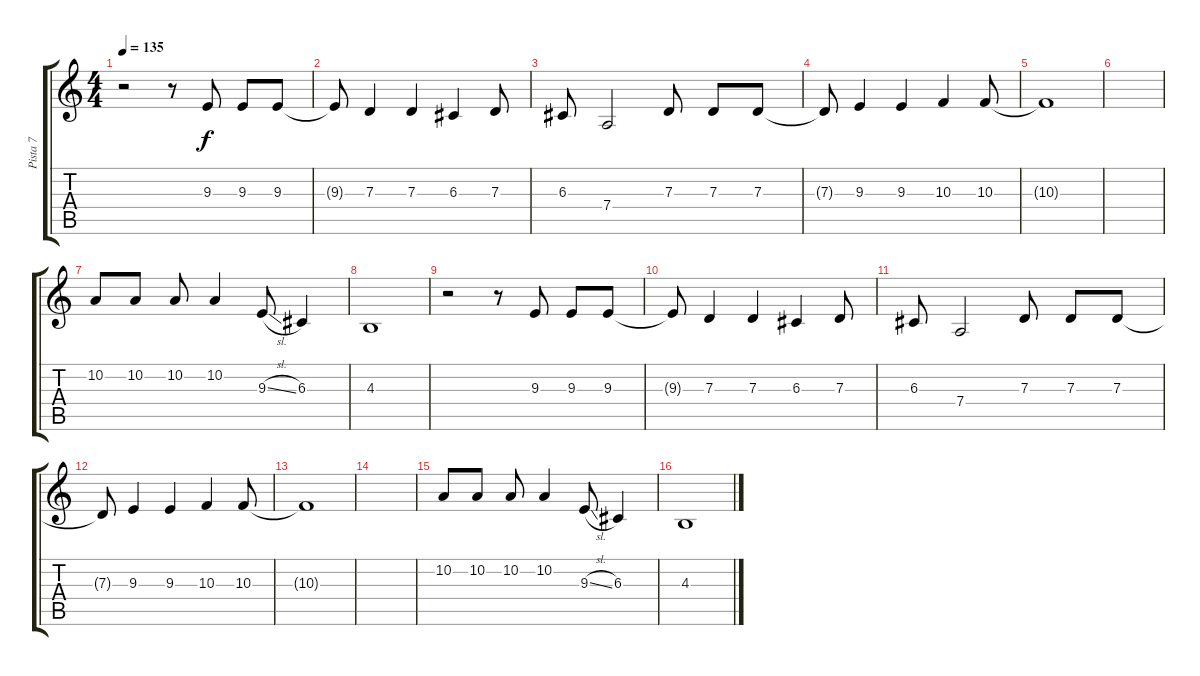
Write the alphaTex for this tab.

\track ("Pista 7" "Pista 7") {instrument acousticgrandpiano}
\staff {score tabs}
\tuning (E4 B3 G3 D3 A2 E2) {hide}
\ts (4 4)
\tempo 135
\clef g2
\ks c
r.2{dy f} r.8 9.3.8 9.3.8 9.3.8 |
9.3{t}.8 7.3.4 7.3.4 6.3.4 7.3.8 |
6.3.8 7.4.2 7.3.8 7.3.8 7.3.8 |
7.3{t}.8 9.3.4 9.3.4 10.3.4 10.3.8 |
10.3{t}.1 |
|
10.2.8 10.2.8 10.2.8 10.2.4 9.3{sl}.8 6.3.4 |
4.3.1 |
r.2 r.8 9.3.8 9.3.8 9.3.8 |
9.3{t}.8 7.3.4 7.3.4 6.3.4 7.3.8 |
6.3.8 7.4.2 7.3.8 7.3.8 7.3.8 |
7.3{t}.8 9.3.4 9.3.4 10.3.4 10.3.8 |
10.3{t}.1 |
|
10.2.8 10.2.8 10.2.8 10.2.4 9.3{sl}.8 6.3.4 |
4.3.1
